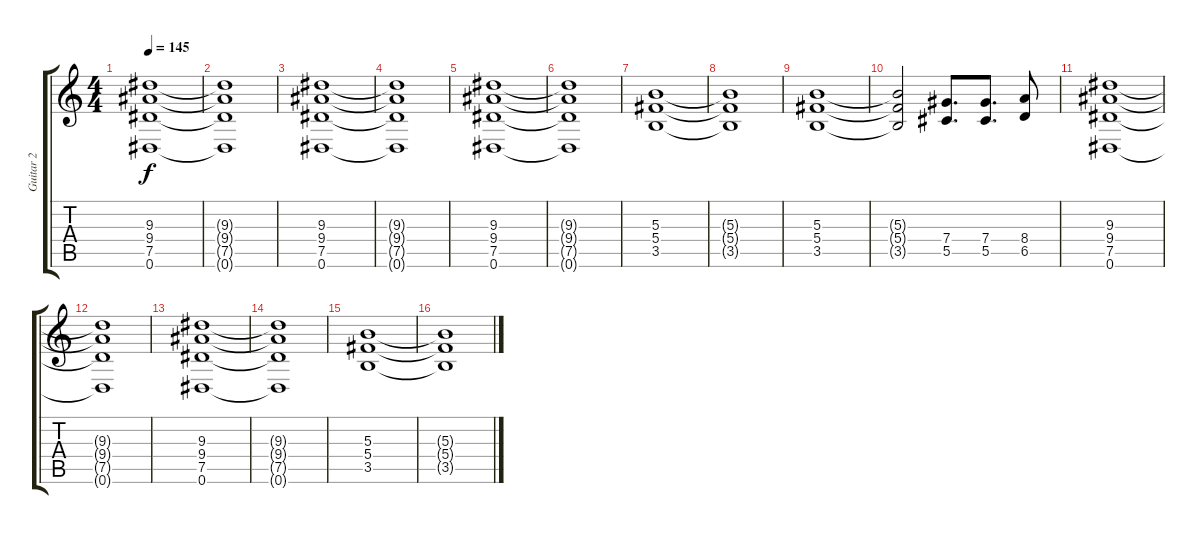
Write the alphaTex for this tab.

\track ("Guitar 2" "Guitar 2") {instrument distortionguitar}
\staff {score tabs}
\tuning (Eb4 Bb3 Gb3 Db3 Ab2 Eb2) {hide}
\ts (4 4)
\tempo 145
\clef g2
\ks c
(9.3 9.4 7.5 0.6).1{dy f} |
(9.3{t} 9.4{t} 7.5{t} 0.6{t}).1 |
(9.3 9.4 7.5 0.6).1 |
(9.3{t} 9.4{t} 7.5{t} 0.6{t}).1 |
(9.3 9.4 7.5 0.6).1 |
(9.3{t} 9.4{t} 7.5{t} 0.6{t}).1 |
(5.3 5.4 3.5).1 |
(5.3{t} 5.4{t} 3.5{t}).1 |
(5.3 5.4 3.5).1 |
(5.3{t} 5.4{t} 3.5{t}).2 (7.4 5.5).8{d} (7.4 5.5).8{d} (8.4 6.5).8 |
(9.3 9.4 7.5 0.6).1 |
(9.3{t} 9.4{t} 7.5{t} 0.6{t}).1 |
(9.3 9.4 7.5 0.6).1 |
(9.3{t} 9.4{t} 7.5{t} 0.6{t}).1 |
(5.3 5.4 3.5).1 |
(5.3{t} 5.4{t} 3.5{t}).1
